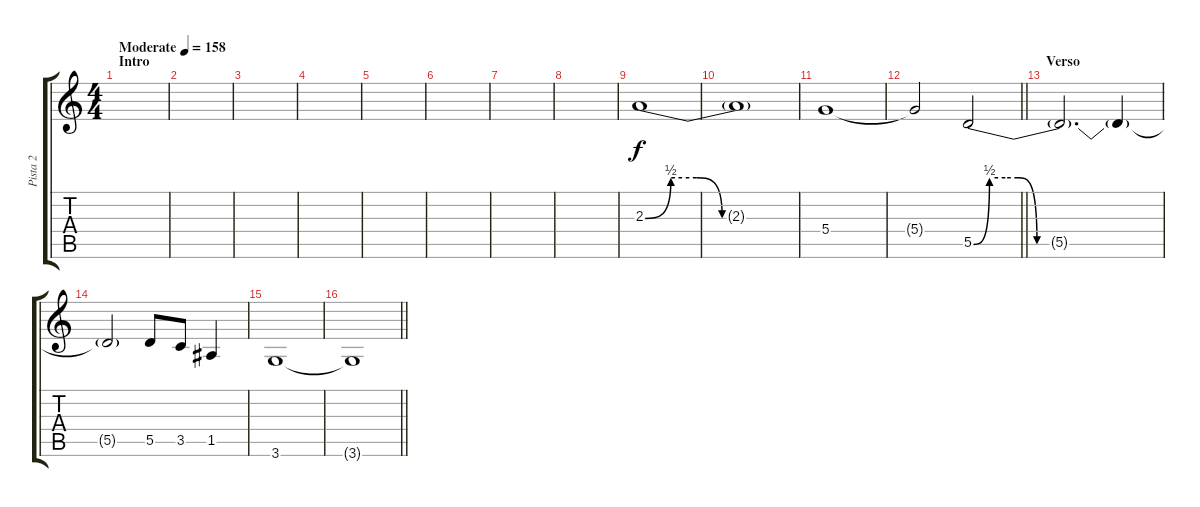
\track ("Pista 2" "Pista 2") {instrument overdrivenguitar}
\staff {score tabs}
\tuning (E4 B3 G3 D3 A2 E2) {hide}
\ts (4 4)
\section ("" "Intro")
\tempo (158 "Moderate")
\clef g2
\ks c
|
|
|
|
|
|
|
|
2.3{be (custom 0 0 10 2 20 2 30 0 60 0)}.1 |
2.3{t}.1 |
5.4.1 |
\barLineRight lightlight
5.4{t}.2 5.5{be (custom 0 0 5 2 10 2 14 2 20 0 30 0 60 0)}.2 |
\section ("" "Verso")
5.5{t}.2{d} 5.5{t}.4 |
5.5{t}.2 5.5.8 3.5.8 1.5.4 |
3.6.1 |
\barLineRight lightlight
3.6{t}.1
